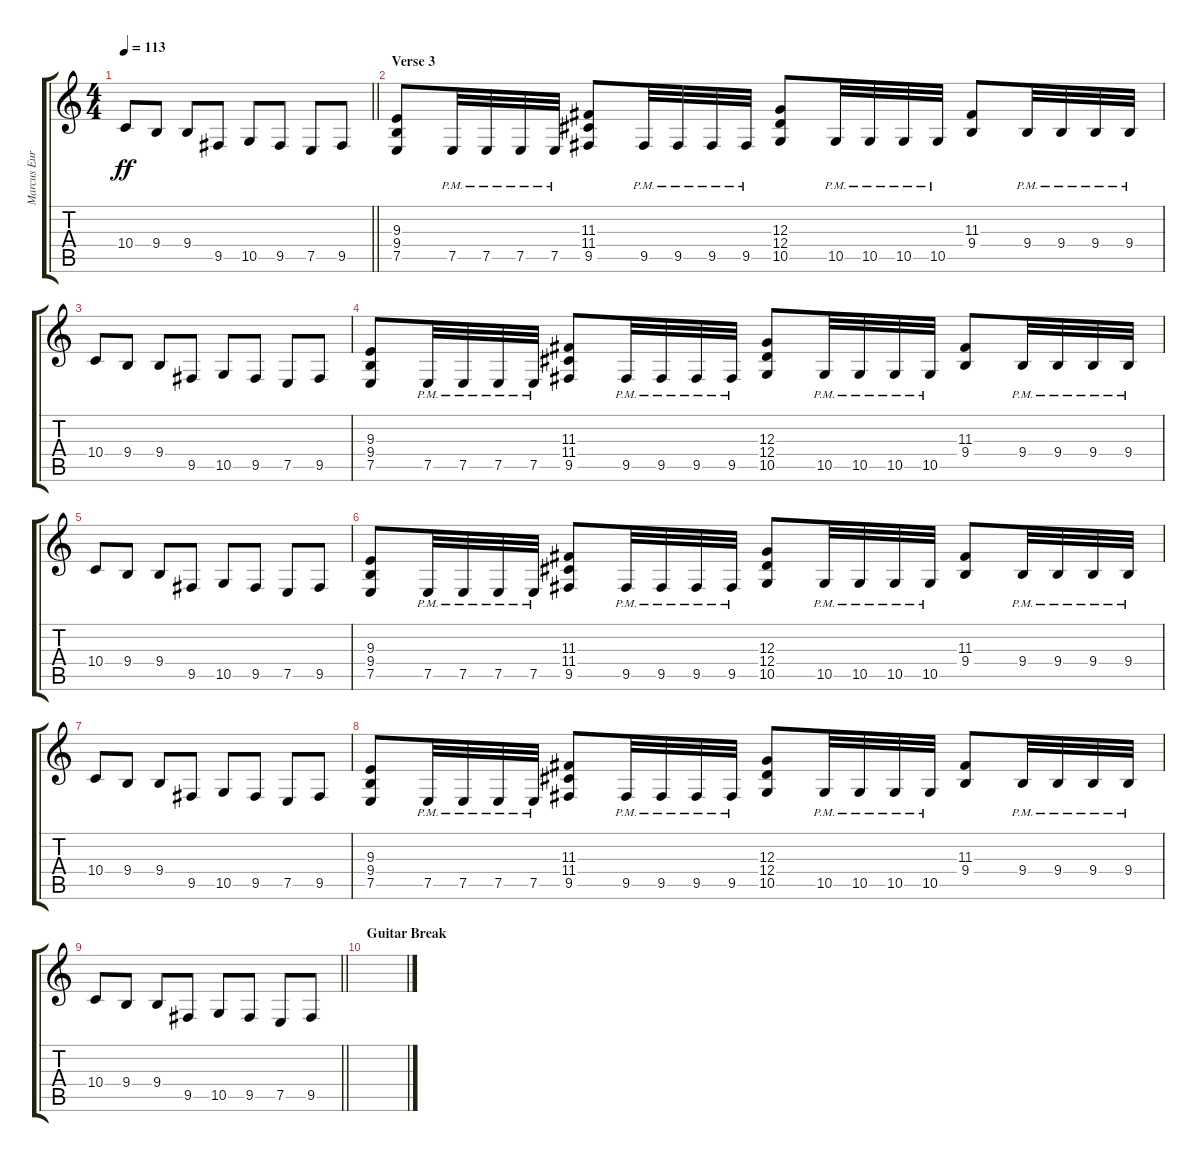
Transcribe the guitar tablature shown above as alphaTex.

\track ("Marcus Eurén (Keyboards)" "Marcus Eur") {instrument accordion}
\staff {score tabs}
\tuning (E4 B3 G3 D3 A2 E2) {hide}
\ts (4 4)
\tempo 113
\clef g2
\barLineRight lightlight
\ks c
10.4.8{dy ff} 9.4.8 9.4.8 9.5.8 10.5.8 9.5.8 7.5.8 9.5.8 |
\section ("" "Verse 3")
(9.3 9.4 7.5).8 7.5{pm}.32 7.5{pm}.32 7.5{pm}.32 7.5{pm}.32 (11.3 11.4 9.5).8 9.5{pm}.32 9.5{pm}.32 9.5{pm}.32 9.5{pm}.32 (12.3 12.4 10.5).8 10.5{pm}.32 10.5{pm}.32 10.5{pm}.32 10.5{pm}.32 (11.3 9.4).8 9.4{pm}.32 9.4{pm}.32 9.4{pm}.32 9.4{pm}.32 |
10.4.8 9.4.8 9.4.8 9.5.8 10.5.8 9.5.8 7.5.8 9.5.8 |
(9.3 9.4 7.5).8 7.5{pm}.32 7.5{pm}.32 7.5{pm}.32 7.5{pm}.32 (11.3 11.4 9.5).8 9.5{pm}.32 9.5{pm}.32 9.5{pm}.32 9.5{pm}.32 (12.3 12.4 10.5).8 10.5{pm}.32 10.5{pm}.32 10.5{pm}.32 10.5{pm}.32 (11.3 9.4).8 9.4{pm}.32 9.4{pm}.32 9.4{pm}.32 9.4{pm}.32 |
10.4.8 9.4.8 9.4.8 9.5.8 10.5.8 9.5.8 7.5.8 9.5.8 |
(9.3 9.4 7.5).8 7.5{pm}.32 7.5{pm}.32 7.5{pm}.32 7.5{pm}.32 (11.3 11.4 9.5).8 9.5{pm}.32 9.5{pm}.32 9.5{pm}.32 9.5{pm}.32 (12.3 12.4 10.5).8 10.5{pm}.32 10.5{pm}.32 10.5{pm}.32 10.5{pm}.32 (11.3 9.4).8 9.4{pm}.32 9.4{pm}.32 9.4{pm}.32 9.4{pm}.32 |
10.4.8 9.4.8 9.4.8 9.5.8 10.5.8 9.5.8 7.5.8 9.5.8 |
(9.3 9.4 7.5).8 7.5{pm}.32 7.5{pm}.32 7.5{pm}.32 7.5{pm}.32 (11.3 11.4 9.5).8 9.5{pm}.32 9.5{pm}.32 9.5{pm}.32 9.5{pm}.32 (12.3 12.4 10.5).8 10.5{pm}.32 10.5{pm}.32 10.5{pm}.32 10.5{pm}.32 (11.3 9.4).8 9.4{pm}.32 9.4{pm}.32 9.4{pm}.32 9.4{pm}.32 |
\barLineRight lightlight
10.4.8 9.4.8 9.4.8 9.5.8 10.5.8 9.5.8 7.5.8 9.5.8 |
\section ("" "Guitar Break")
